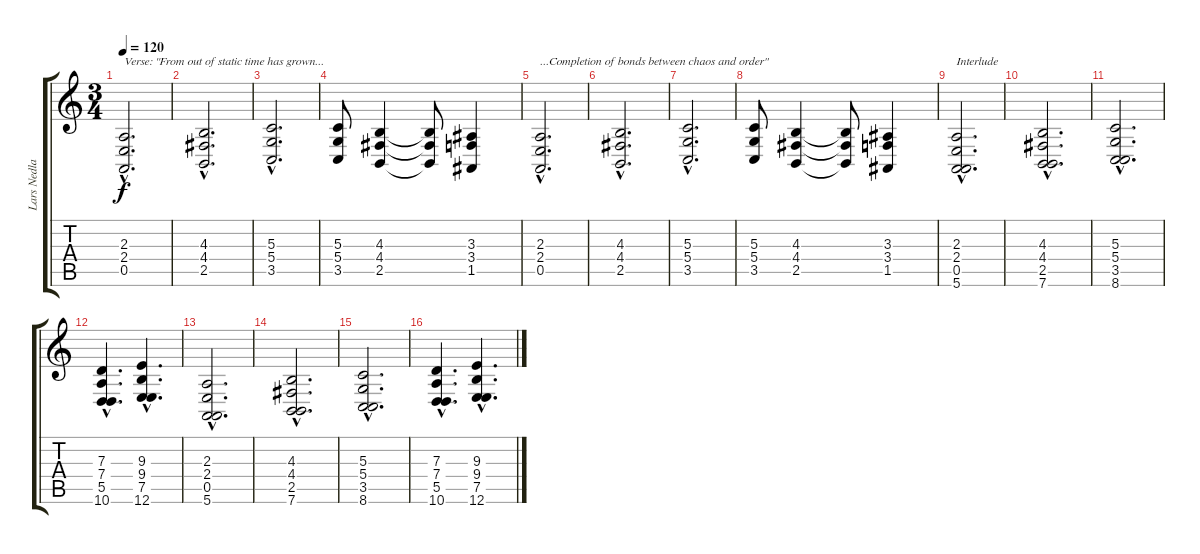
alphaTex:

\track ("Lars Nedland" "Lars Nedla") {instrument stringensemble1}
\staff {score tabs}
\tuning (E4 B3 G3 D3 A2 E2) {hide}
\ts (3 4)
\tempo 120
\clef g2
\ks c
(2.3{hac} 2.4{hac} 0.5{hac}).2{d txt "Verse: \"From out of static time has grown..." dy f} |
(4.3{hac} 4.4{hac} 2.5{hac}).2{d} |
(5.3{hac} 5.4{hac} 3.5{hac}).2{d} |
(5.3 5.4 3.5).8 (4.3 4.4 2.5).4 (4.3{t} 4.4{t} 2.5{t}).8 (3.3 3.4 1.5).4 |
(2.3{hac} 2.4{hac} 0.5{hac}).2{d txt "...Completion of bonds between chaos and order\" "} |
(4.3{hac} 4.4{hac} 2.5{hac}).2{d} |
(5.3{hac} 5.4{hac} 3.5{hac}).2{d} |
(5.3 5.4 3.5).8 (4.3 4.4 2.5).4 (4.3{t} 4.4{t} 2.5{t}).8 (3.3 3.4 1.5).4 |
(2.3{hac} 2.4{hac} 0.5{hac} 5.6{hac}).2{d txt "Interlude" volume 16} |
(4.3{hac} 4.4{hac} 2.5{hac} 7.6{hac}).2{d} |
(5.3{hac} 5.4{hac} 3.5{hac} 8.6{hac}).2{d} |
(7.3{hac} 7.4{hac} 5.5{hac} 10.6{hac}).4{d} (9.3{hac} 9.4{hac} 7.5{hac} 12.6{hac}).4{d} |
(2.3{hac} 2.4{hac} 0.5{hac} 5.6{hac}).2{d} |
(4.3{hac} 4.4{hac} 2.5{hac} 7.6{hac}).2{d} |
(5.3{hac} 5.4{hac} 3.5{hac} 8.6{hac}).2{d} |
(7.3{hac} 7.4{hac} 5.5{hac} 10.6{hac}).4{d} (9.3{hac} 9.4{hac} 7.5{hac} 12.6{hac}).4{d}
